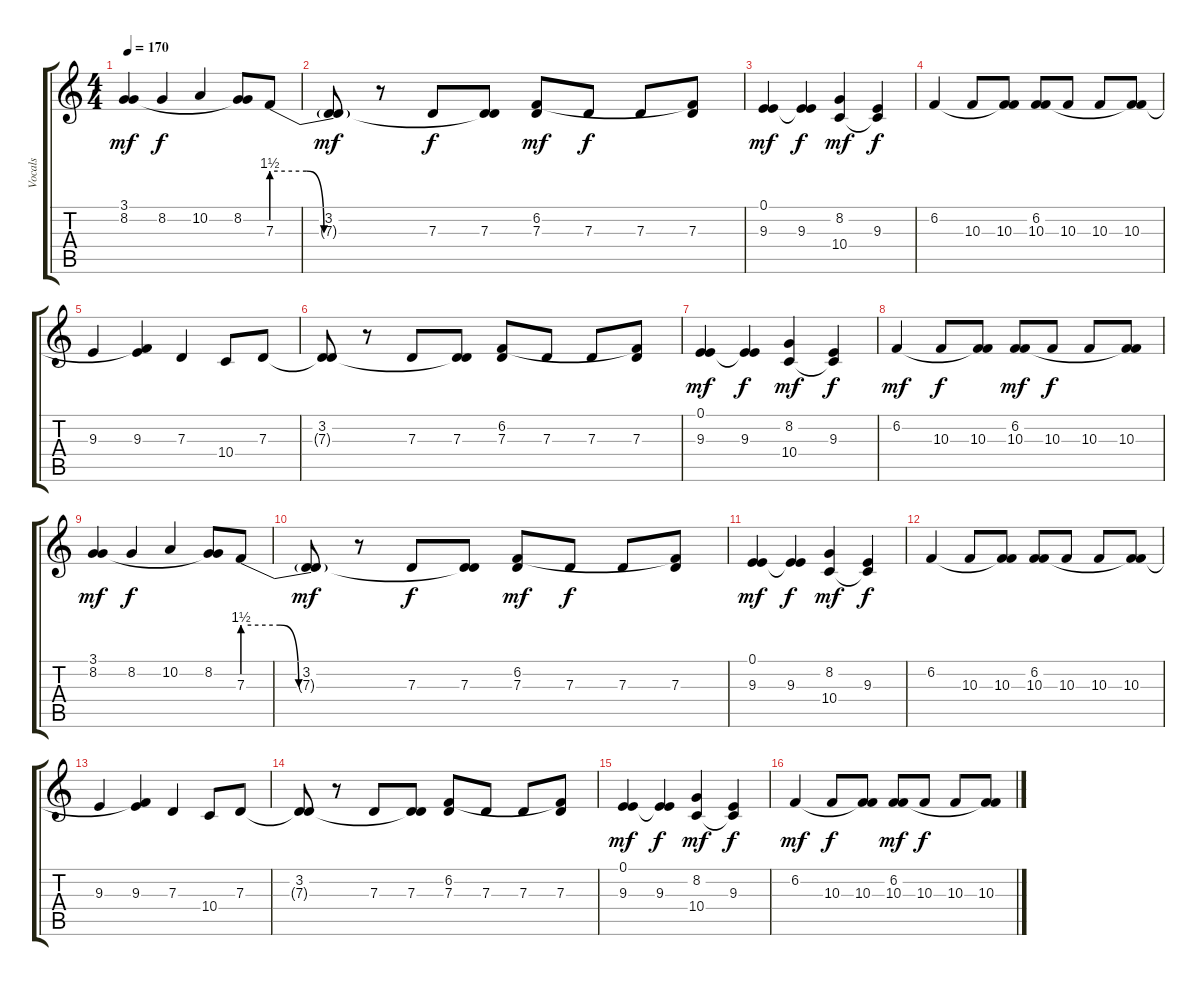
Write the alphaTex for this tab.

\track ("Vocals" "Vocals") {instrument lead2sawtooth}
\staff {score tabs}
\tuning (E4 B3 G3 D3 A2 E2) {hide}
\ts (4 4)
\tempo 170
\clef g2
\ks c
(3.1 8.2).4{dy mf} 8.2.4{dy f} 10.2.4 (3.1{t} 8.2).8 7.3{be (custom 0 6 20 6 30 0 40 0 60 0)}.8 |
\section ("" "")
(3.2 7.3{t}).8{dy mf} r.8 7.3.8{dy f} (3.2{t} 7.3).8 (6.2 7.3).8{dy mf} 7.3.8{dy f} 7.3.8 (6.2{t} 7.3).8 |
(0.1 9.3).4{dy mf} (0.1{t} 9.3).4{dy f} (8.2 10.4).4{dy mf} (9.3 10.4{t}).4{dy f} |
6.2.4 10.3.8 (6.2{t} 10.3).8 (6.2 10.3).8 10.3.8 10.3.8 (6.2{t} 10.3).8 |
9.3.4 (6.2{t} 9.3).4 7.3.4 10.4.8 7.3.8 |
(3.2 7.3{t}).8 r.8 7.3.8 (3.2{t} 7.3).8 (6.2 7.3).8 7.3.8 7.3.8 (6.2{t} 7.3).8 |
(0.1 9.3).4{dy mf} (0.1{t} 9.3).4{dy f} (8.2 10.4).4{dy mf} (9.3 10.4{t}).4{dy f} |
6.2.4{dy mf} 10.3.8{dy f} (6.2{t} 10.3).8 (6.2 10.3).8{dy mf} 10.3.8{dy f} 10.3.8 (6.2{t} 10.3).8 |
(3.1 8.2).4{dy mf} 8.2.4{dy f} 10.2.4 (3.1{t} 8.2).8 7.3{be (custom 0 6 20 6 30 0 40 0 60 0)}.8 |
\section ("" "")
(3.2 7.3{t}).8{dy mf} r.8 7.3.8{dy f} (3.2{t} 7.3).8 (6.2 7.3).8{dy mf} 7.3.8{dy f} 7.3.8 (6.2{t} 7.3).8 |
(0.1 9.3).4{dy mf} (0.1{t} 9.3).4{dy f} (8.2 10.4).4{dy mf} (9.3 10.4{t}).4{dy f} |
6.2.4 10.3.8 (6.2{t} 10.3).8 (6.2 10.3).8 10.3.8 10.3.8 (6.2{t} 10.3).8 |
9.3.4 (6.2{t} 9.3).4 7.3.4 10.4.8 7.3.8 |
(3.2 7.3{t}).8 r.8 7.3.8 (3.2{t} 7.3).8 (6.2 7.3).8 7.3.8 7.3.8 (6.2{t} 7.3).8 |
(0.1 9.3).4{dy mf} (0.1{t} 9.3).4{dy f} (8.2 10.4).4{dy mf} (9.3 10.4{t}).4{dy f} |
6.2.4{dy mf} 10.3.8{dy f} (6.2{t} 10.3).8 (6.2 10.3).8{dy mf} 10.3.8{dy f} 10.3.8 (6.2{t} 10.3).8
